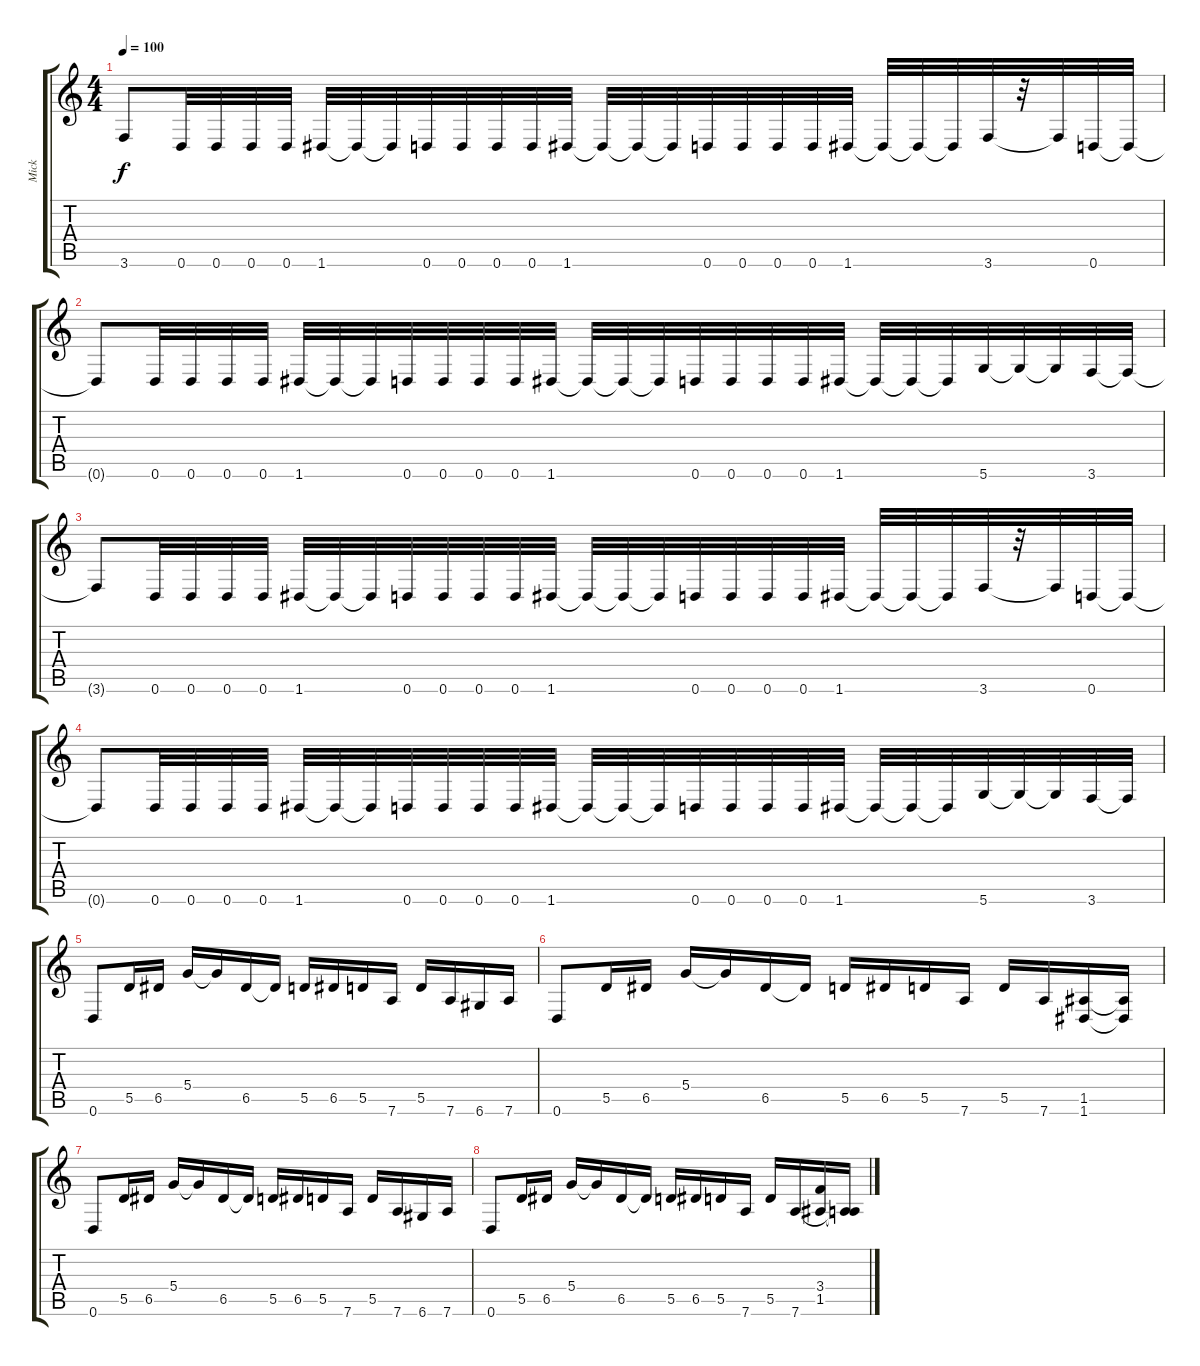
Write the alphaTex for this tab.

\track ("Mick" "Mick") {instrument distortionguitar}
\staff {score tabs}
\tuning (E4 A3 G3 D3 A2 D2) {hide}
\ts (4 4)
\tempo 100
\clef g2
\ks c
3.6{t}.8{dy f} 0.6.32 0.6.32 0.6.32 0.6.32 1.6.32 1.6{t}.32 1.6{t}.32 0.6.32 0.6.32 0.6.32 0.6.32 1.6.32 1.6{t}.32 1.6{t}.32 1.6{t}.32 0.6.32 0.6.32 0.6.32 0.6.32 1.6.32 1.6{t}.32 1.6{t}.32 1.6{t}.32 3.6.32 r.32 3.6{t}.32 0.6.32 0.6{t}.32 |
0.6{t}.8 0.6.32 0.6.32 0.6.32 0.6.32 1.6.32 1.6{t}.32 1.6{t}.32 0.6.32 0.6.32 0.6.32 0.6.32 1.6.32 1.6{t}.32 1.6{t}.32 1.6{t}.32 0.6.32 0.6.32 0.6.32 0.6.32 1.6.32 1.6{t}.32 1.6{t}.32 1.6{t}.32 5.6.32 5.6{t}.32 5.6{t}.32 3.6.32 3.6{t}.32 |
3.6{t}.8 0.6.32 0.6.32 0.6.32 0.6.32 1.6.32 1.6{t}.32 1.6{t}.32 0.6.32 0.6.32 0.6.32 0.6.32 1.6.32 1.6{t}.32 1.6{t}.32 1.6{t}.32 0.6.32 0.6.32 0.6.32 0.6.32 1.6.32 1.6{t}.32 1.6{t}.32 1.6{t}.32 3.6.32 r.32 3.6{t}.32 0.6.32 0.6{t}.32 |
0.6{t}.8 0.6.32 0.6.32 0.6.32 0.6.32 1.6.32 1.6{t}.32 1.6{t}.32 0.6.32 0.6.32 0.6.32 0.6.32 1.6.32 1.6{t}.32 1.6{t}.32 1.6{t}.32 0.6.32 0.6.32 0.6.32 0.6.32 1.6.32 1.6{t}.32 1.6{t}.32 1.6{t}.32 5.6.32 5.6{t}.32 5.6{t}.32 3.6.32 3.6{t}.32 |
0.6.8 5.5.16 6.5.16 5.4.16 5.4{t}.16 6.5.16 6.5{t}.16 5.5.16 6.5.16 5.5.16 7.6.16 5.5.16 7.6.16 6.6.16 7.6.16 |
0.6.8 5.5.16 6.5.16 5.4.16 5.4{t}.16 6.5.16 6.5{t}.16 5.5.16 6.5.16 5.5.16 7.6.16 5.5.16 7.6.16 (1.5 1.6).16 (1.5{t} 1.6{t}).16 |
0.6.8 5.5.16 6.5.16 5.4.16 5.4{t}.16 6.5.16 6.5{t}.16 5.5.16 6.5.16 5.5.16 7.6.16 5.5.16 7.6.16 6.6.16 7.6.16 |
0.6.8 5.5.16 6.5.16 5.4.16 5.4{t}.16 6.5.16 6.5{t}.16 5.5.16 6.5.16 5.5.16 7.6.16 5.5.16 7.6.16 (3.4 1.5).16 (1.5{t} 7.6{t}).16
